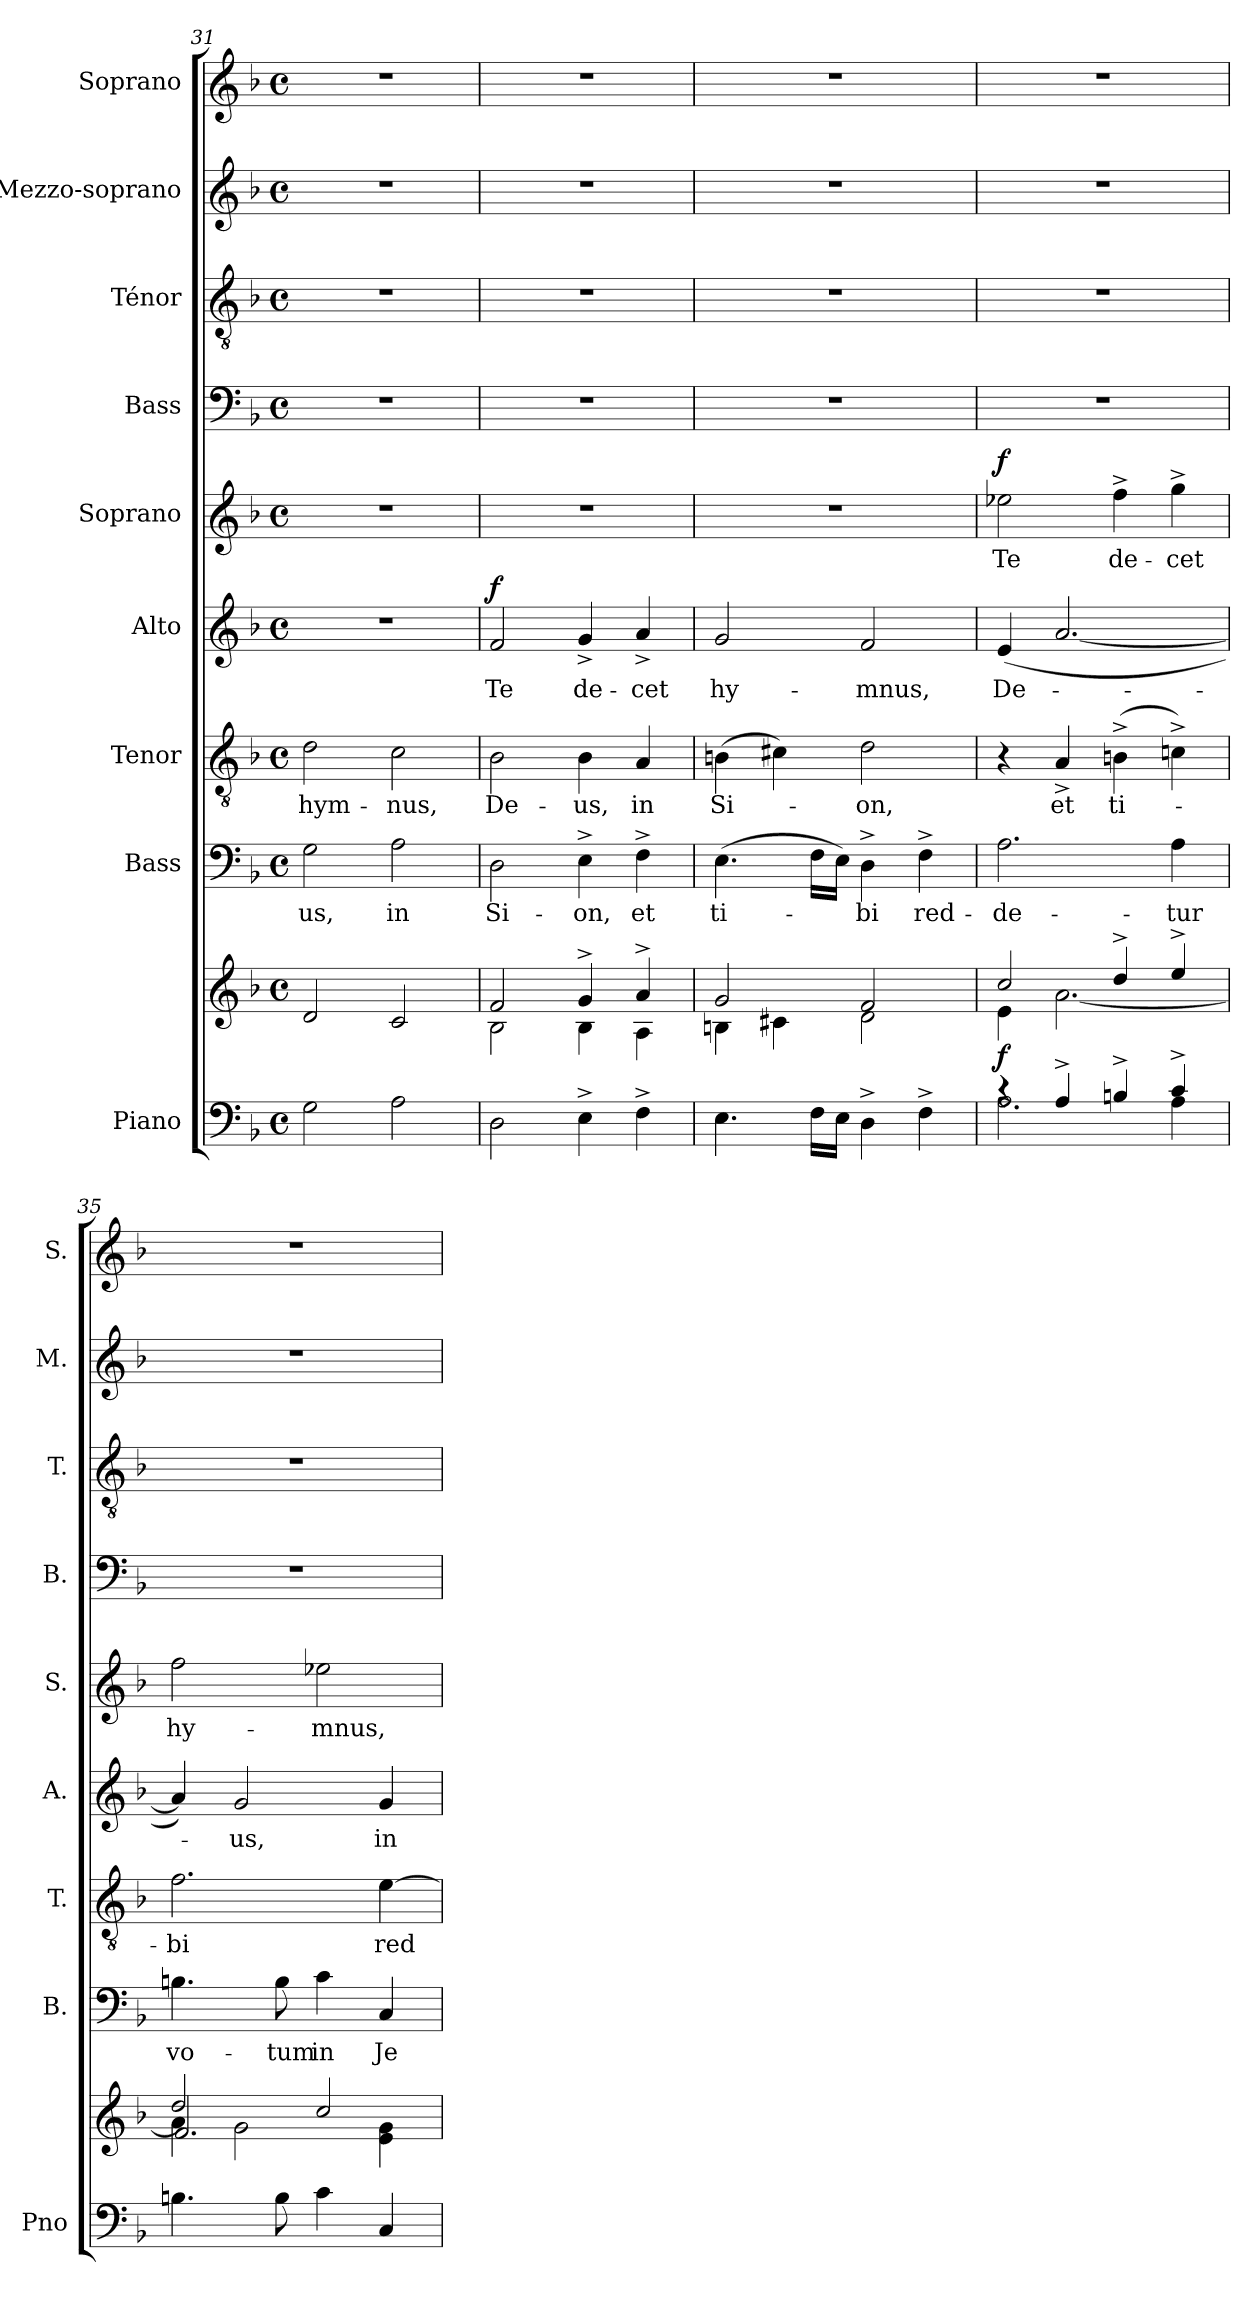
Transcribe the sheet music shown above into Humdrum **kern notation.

**kern	**kern	**dynam	**kern	**text	**kern	**text	**kern	**text	**dynam	**kern	**text	**dynam	**kern	**kern	**kern	**kern
*part9	*part9	*part9	*part8	*part8	*part7	*part7	*part6	*part6	*part6	*part5	*part5	*part5	*part4	*part3	*part2	*part1
*staff10	*staff9	*staff9/10	*staff8	*staff8	*staff7	*staff7	*staff6	*staff6	*staff6	*staff5	*staff5	*staff5	*staff4	*staff3	*staff2	*staff1
*I"Piano	*	*	*I"Bass	*	*I"Tenor	*	*I"Alto	*	*	*I"Soprano	*	*	*I"Bass	*I"Ténor	*I"Mezzo-soprano	*I"Soprano
*I'Pno	*	*	*I'B.	*	*I'T.	*	*I'A.	*	*	*I'S.	*	*	*I'B.	*I'T.	*I'M.	*I'S.
*clefF4	*clefG2	*	*clefF4	*	*clefGv2	*	*clefG2	*	*	*clefG2	*	*	*clefF4	*clefGv2	*clefG2	*clefG2
*	*	*	*	*	*	*	*	*	*	*ITrd2c3	*	*	*	*	*	*
*k[b-]	*k[b-]	*	*k[b-]	*	*k[b-]	*	*k[b-]	*	*	*k[f#c#]	*	*	*k[b-]	*k[b-]	*k[b-]	*k[b-]
*M4/4	*M4/4	*	*M4/4	*	*M4/4	*	*M4/4	*	*	*M4/4	*	*	*M4/4	*M4/4	*M4/4	*M4/4
*met(c)	*met(c)	*	*met(c)	*	*met(c)	*	*met(c)	*	*	*met(c)	*	*	*met(c)	*met(c)	*met(c)	*met(c)
=31	=31	=31	=31	=31	=31	=31	=31	=31	=31	=31	=31	=31	=31	=31	=31	=31
!	!	!	!	!LO:LY:b	!	!LO:LY:b	!	!	!	!	!	!	!	!	!	!
2G\	2d/	.	2G\	-us,	2d\	hym-	1r	.	.	1r	.	.	1r	1r	1r	1r
!	!	!	!	!LO:LY:b	!	!LO:LY:b	!	!	!	!	!	!	!	!	!	!
2A\	2c/	.	2A\	in	2c\	-nus,	.	.	.	.	.	.	.	.	.	.
=32	=32	=32	=32	=32	=32	=32	=32	=32	=32	=32	=32	=32	=32	=32	=32	=32
*	*^	*	*	*	*	*	*	*	*	*	*	*	*	*	*	*
!	!	!	!	!	!LO:LY:b	!	!LO:LY:b	!	!LO:LY:b	!LO:DY:a	!	!	!	!	!	!	!
2D\	2f/	2B-\	.	2D\	Si-	2B-\	De-	2f/	Te	f	1r	.	.	1r	1r	1r	1r
!	!	!	!	!	!LO:LY:b	!	!LO:LY:b	!	!LO:LY:b	!	!	!	!	!	!	!	!
4E^\	4g^/	4B-\	.	4E^\	-on,	4B-\	-us,	4g^/	de-	.	.	.	.	.	.	.	.
!	!	!	!	!	!LO:LY:b	!	!LO:LY:b	!	!LO:LY:b	!	!	!	!	!	!	!	!
4F^\	4a^/	4A\	.	4F^\	et	4A/	in	4a^/	-cet	.	.	.	.	.	.	.	.
=33	=33	=33	=33	=33	=33	=33	=33	=33	=33	=33	=33	=33	=33	=33	=33	=33	=33
!	!	!	!	!	!LO:LY:b	!	!LO:LY:b	!	!LO:LY:b	!	!	!	!	!	!	!	!
4.E\	2g/	4Bn\	.	(4.E\	ti-	(4Bn\	Si-	2g/	hy-	.	1r	.	.	1r	1r	1r	1r
.	.	4c#X\	.	.	.	4c#X\)	.	.	.	.	.	.	.	.	.	.	.
16F\LL	.	.	.	16F\LL	.	.	.	.	.	.	.	.	.	.	.	.	.
16E\JJ	.	.	.	16E\JJ)	.	.	.	.	.	.	.	.	.	.	.	.	.
!	!	!	!	!	!LO:LY:b	!	!LO:LY:b	!	!LO:LY:b	!	!	!	!	!	!	!	!
4D^\	2f/	2d\	.	4D^\	-bi	2d\	-on,	2f/	-mnus,	.	.	.	.	.	.	.	.
!	!	!	!	!	!LO:LY:b	!	!	!	!	!	!	!	!	!	!	!	!
4F^\	.	.	.	4F^\	red-	.	.	.	.	.	.	.	.	.	.	.	.
=34	=34	=34	=34	=34	=34	=34	=34	=34	=34	=34	=34	=34	=34	=34	=34	=34	=34
*^	*	*	*	*	*	*	*	*	*	*	*	*	*	*	*	*	*
!	!	!	!	!LO:DY:a=2	!	!LO:LY:b	!	!	!	!LO:LY:b	!	!	!LO:LY:b	!LO:DY:a	!	!	!	!
4rc	2.A\	2cc/	4e\	f	2.A\	-de-	4r	.	(>4e/	De-	.	2ccni\	Te	f	1r	1r	1r	1r
!	!	!	!	!	!	!	!	!LO:LY:b	!	!	!	!	!	!	!	!	!	!
4A^/	.	.	[2.a\	.	.	.	4A^/	et	[2.a/	.	.	.	.	.	.	.	.	.
!	!	!	!	!	!	!	!	!LO:LY:b	!	!	!	!	!LO:LY:b	!	!	!	!	!
4Bn^/	.	4dd^/	.	.	.	.	(4Bn^\	ti-	.	.	.	4dd^i\	de-	.	.	.	.	.
!	!	!	!	!	!	!LO:LY:b	!	!	!	!	!	!	!LO:LY:b	!	!	!	!	!
4c^/	4A\	4ee^/	.	.	4A\	-tur	4cn^\)	.	.	.	.	4ee^i\	-cet	.	.	.	.	.
=35	=35	=35	=35	=35	=35	=35	=35	=35	=35	=35	=35	=35	=35	=35	=35	=35	=35	=35
*	*	*	*^	*	*	*	*	*	*	*	*	*	*	*	*	*	*	*
!	!	!	!	!	!	!	!LO:LY:b	!	!LO:LY:b	!	!	!	!	!LO:LY:b	!	!	!	!	!
*v	*v	*	*	*	*	*	*	*	*	*	*	*	*	*	*	*	*	*	*
4.Bn\	2dd/	4a\]	2.f/	.	4.Bn\	vo-	2.f\	-bi	4a/])	.	.	2ddi\	hy-	.	1r	1r	1r	1r
!	!	!	!	!	!	!	!	!	!	!LO:LY:b	!	!	!	!	!	!	!	!
.	.	2g\	.	.	.	.	.	.	2g/	-us,	.	.	.	.	.	.	.	.
!	!	!	!	!	!	!LO:LY:b	!	!	!	!	!	!	!	!	!	!	!	!
8B\	.	.	.	.	8B\	-tum	.	.	.	.	.	.	.	.	.	.	.	.
!	!	!	!	!	!	!LO:LY:b	!	!	!	!	!	!	!LO:LY:b	!	!	!	!	!
4c\	2cc/	.	.	.	4c\	in	.	.	.	.	.	2ccni\	-mnus,	.	.	.	.	.
!	!	!	!	!	!	!LO:LY:b	!	!LO:LY:b	!	!LO:LY:b	!	!	!	!	!	!	!	!
4C/	.	4e\ 4g\	4ryy	.	4C/	Je-	[4e\	red-	4g/	in	.	.	.	.	.	.	.	.
*	*v	*v	*v	*	*	*	*	*	*	*	*	*	*	*	*	*	*	*
=	=	=	=	=	=	=	=	=	=	=	=	=	=	=	=	=
*-	*-	*-	*-	*-	*-	*-	*-	*-	*-	*-	*-	*-	*-	*-	*-	*-
